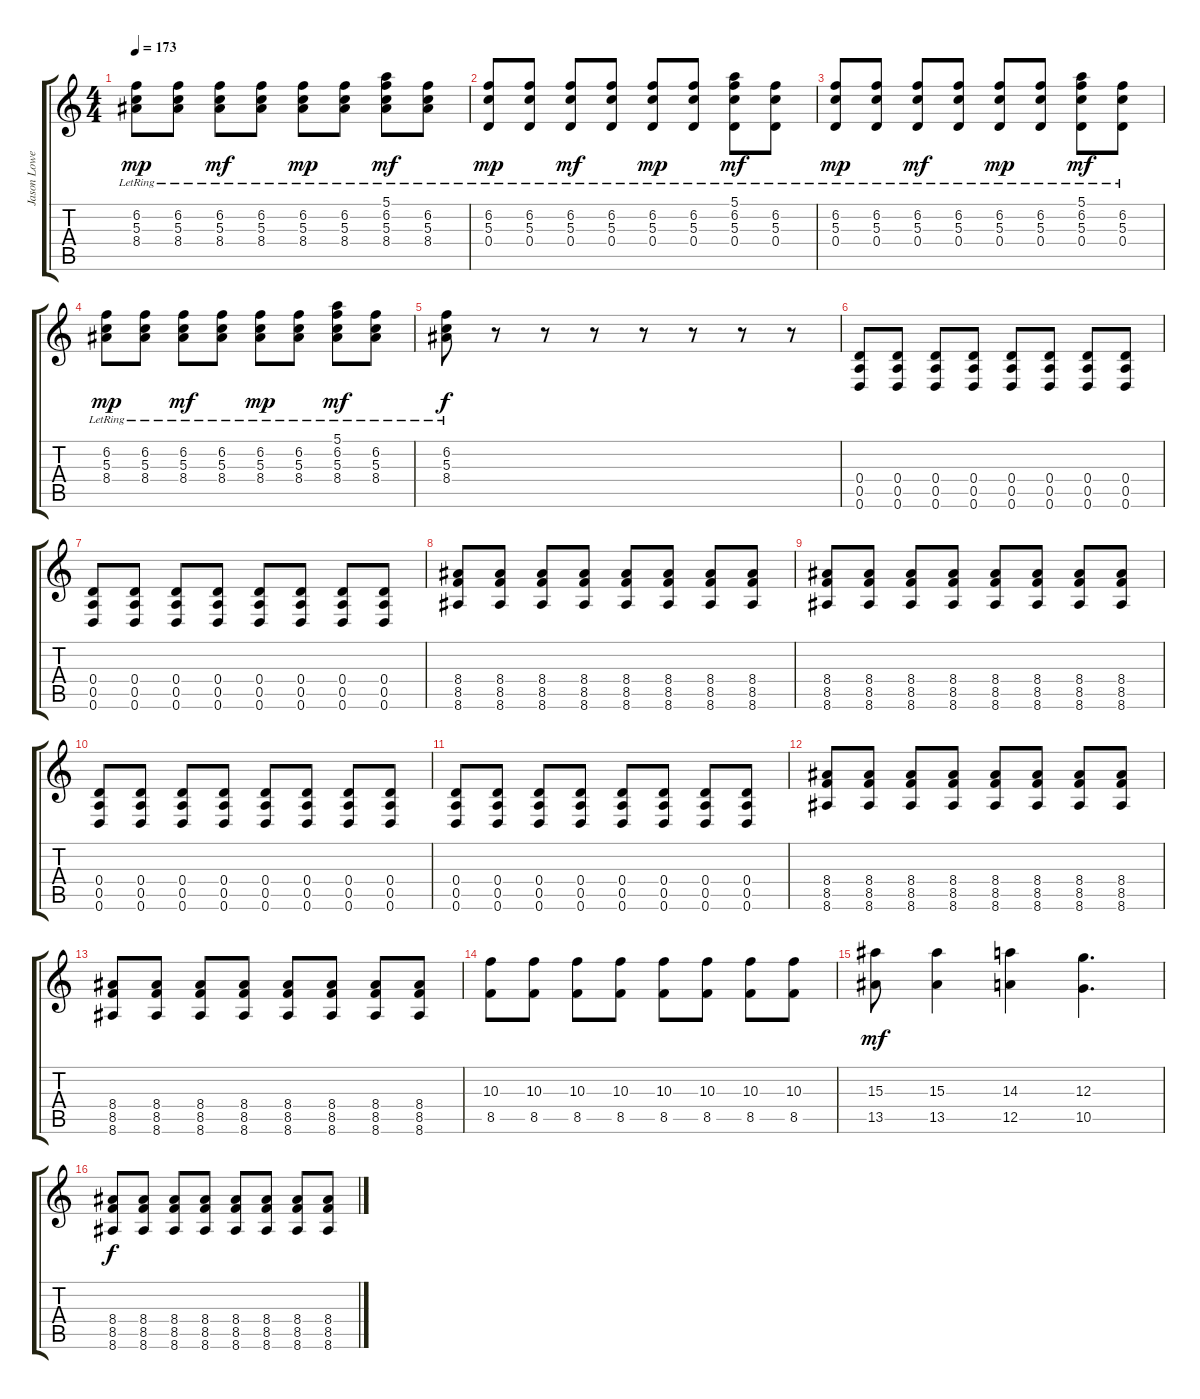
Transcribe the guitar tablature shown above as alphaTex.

\track ("Jason Lowery" "Jason Lowe") {instrument distortionguitar}
\staff {score tabs}
\tuning (E4 B3 G3 D3 A2 D2) {hide}
\ts (4 4)
\tempo 173
\clef g2
\ks c
(6.2{lr} 5.3{lr} 8.4{lr}).8{dy mp} (6.2{lr} 5.3{lr} 8.4{lr}).8 (6.2{lr} 5.3{lr} 8.4{lr}).8{dy mf} (6.2{lr} 5.3{lr} 8.4{lr}).8 (6.2{lr} 5.3{lr} 8.4{lr}).8{dy mp} (6.2{lr} 5.3{lr} 8.4{lr}).8 (5.1{lr} 6.2{lr} 5.3{lr} 8.4{lr}).8{dy mf} (6.2{lr} 5.3{lr} 8.4{lr}).8 |
(6.2{lr} 5.3{lr} 0.4{lr}).8{dy mp} (6.2{lr} 5.3{lr} 0.4{lr}).8 (6.2{lr} 5.3{lr} 0.4{lr}).8{dy mf} (6.2{lr} 5.3{lr} 0.4{lr}).8 (6.2{lr} 5.3{lr} 0.4{lr}).8{dy mp} (6.2{lr} 5.3{lr} 0.4{lr}).8 (5.1{lr} 6.2{lr} 5.3{lr} 0.4{lr}).8{dy mf} (6.2{lr} 5.3{lr} 0.4{lr}).8 |
(6.2{lr} 5.3{lr} 0.4{lr}).8{dy mp} (6.2{lr} 5.3{lr} 0.4{lr}).8 (6.2{lr} 5.3{lr} 0.4{lr}).8{dy mf} (6.2{lr} 5.3{lr} 0.4{lr}).8 (6.2{lr} 5.3{lr} 0.4{lr}).8{dy mp} (6.2{lr} 5.3{lr} 0.4{lr}).8 (5.1{lr} 6.2{lr} 5.3{lr} 0.4{lr}).8{dy mf} (6.2{lr} 5.3{lr} 0.4{lr}).8 |
(6.2{lr} 5.3{lr} 8.4{lr}).8{dy mp} (6.2{lr} 5.3{lr} 8.4{lr}).8 (6.2{lr} 5.3{lr} 8.4{lr}).8{dy mf} (6.2{lr} 5.3{lr} 8.4{lr}).8 (6.2{lr} 5.3{lr} 8.4{lr}).8{dy mp} (6.2{lr} 5.3{lr} 8.4{lr}).8 (5.1{lr} 6.2{lr} 5.3{lr} 8.4{lr}).8{dy mf} (6.2{lr} 5.3{lr} 8.4{lr}).8 |
(6.2{lr} 5.3{lr} 8.4{lr}).8{dy f} r.8 r.8 r.8 r.8 r.8{volume 16 instrument distortionguitar} r.8 r.8 |
(0.4 0.5 0.6).8 (0.4 0.5 0.6).8 (0.4 0.5 0.6).8 (0.4 0.5 0.6).8 (0.4 0.5 0.6).8 (0.4 0.5 0.6).8 (0.4 0.5 0.6).8 (0.4 0.5 0.6).8 |
(0.4 0.5 0.6).8 (0.4 0.5 0.6).8 (0.4 0.5 0.6).8 (0.4 0.5 0.6).8 (0.4 0.5 0.6).8 (0.4 0.5 0.6).8 (0.4 0.5 0.6).8 (0.4 0.5 0.6).8 |
(8.4 8.5 8.6).8 (8.4 8.5 8.6).8 (8.4 8.5 8.6).8 (8.4 8.5 8.6).8 (8.4 8.5 8.6).8 (8.4 8.5 8.6).8 (8.4 8.5 8.6).8 (8.4 8.5 8.6).8 |
(8.4 8.5 8.6).8 (8.4 8.5 8.6).8 (8.4 8.5 8.6).8 (8.4 8.5 8.6).8 (8.4 8.5 8.6).8 (8.4 8.5 8.6).8 (8.4 8.5 8.6).8 (8.4 8.5 8.6).8 |
(0.4 0.5 0.6).8 (0.4 0.5 0.6).8 (0.4 0.5 0.6).8 (0.4 0.5 0.6).8 (0.4 0.5 0.6).8 (0.4 0.5 0.6).8 (0.4 0.5 0.6).8 (0.4 0.5 0.6).8 |
(0.4 0.5 0.6).8 (0.4 0.5 0.6).8 (0.4 0.5 0.6).8 (0.4 0.5 0.6).8 (0.4 0.5 0.6).8 (0.4 0.5 0.6).8 (0.4 0.5 0.6).8 (0.4 0.5 0.6).8 |
(8.4 8.5 8.6).8 (8.4 8.5 8.6).8 (8.4 8.5 8.6).8 (8.4 8.5 8.6).8 (8.4 8.5 8.6).8 (8.4 8.5 8.6).8 (8.4 8.5 8.6).8 (8.4 8.5 8.6).8 |
(8.4 8.5 8.6).8 (8.4 8.5 8.6).8 (8.4 8.5 8.6).8 (8.4 8.5 8.6).8 (8.4 8.5 8.6).8 (8.4 8.5 8.6).8 (8.4 8.5 8.6).8 (8.4 8.5 8.6).8 |
(10.3 8.5).8 (10.3 8.5).8 (10.3 8.5).8 (10.3 8.5).8 (10.3 8.5).8 (10.3 8.5).8 (10.3 8.5).8 (10.3 8.5).8 |
(15.3 13.5).8{dy mf} (15.3 13.5).4 (14.3 12.5).4 (12.3 10.5).4{d} |
(8.4 8.5 8.6).8{dy f} (8.4 8.5 8.6).8 (8.4 8.5 8.6).8 (8.4 8.5 8.6).8 (8.4 8.5 8.6).8 (8.4 8.5 8.6).8 (8.4 8.5 8.6).8 (8.4 8.5 8.6).8
